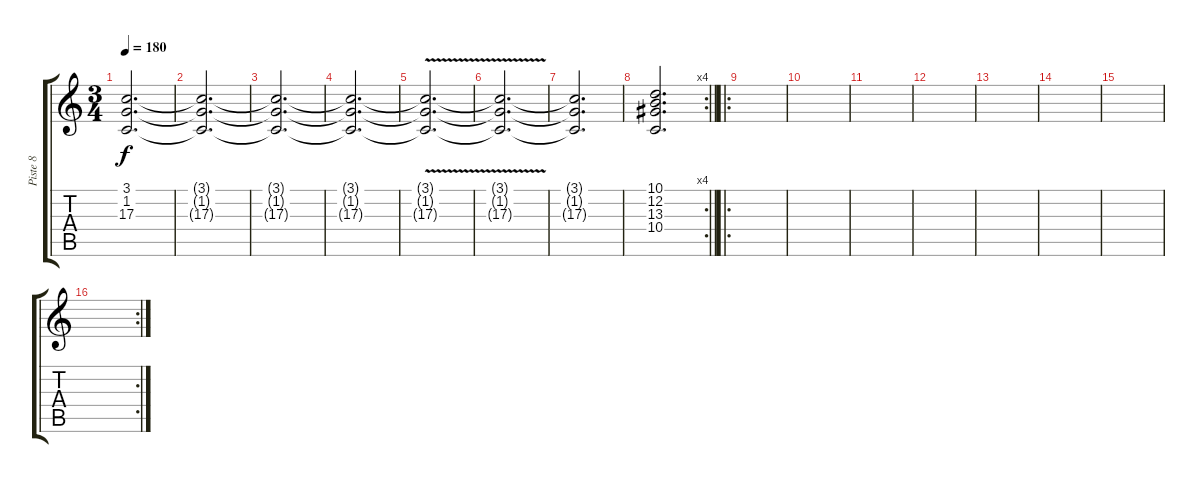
\track ("Piste 8" "Piste 8") {instrument rockorgan}
\staff {score tabs}
\tuning (E4 B3 G3 D3 A2 E2) {hide}
\ts (3 4)
\tempo 180
\clef g2
\ks c
(3.1 1.2 17.3).2{d dy f} |
(3.1{t} 1.2{t} 17.3{t}).2{d} |
(3.1{t} 1.2{t} 17.3{t}).2{d} |
(3.1{t} 1.2{t} 17.3{t}).2{d} |
(3.1{t} 1.2{t} 17.3{v t}).2{d} |
(3.1{t} 1.2{t} 17.3{t}).2{d} |
(3.1{t} 1.2{t} 17.3{t}).2{d} |
\rc 4
\barLineRight lightlight
(10.1 12.2 13.3 10.4).2{d} |
\ro
\section ("" "")
|
|
|
|
|
|
|
\rc 2
